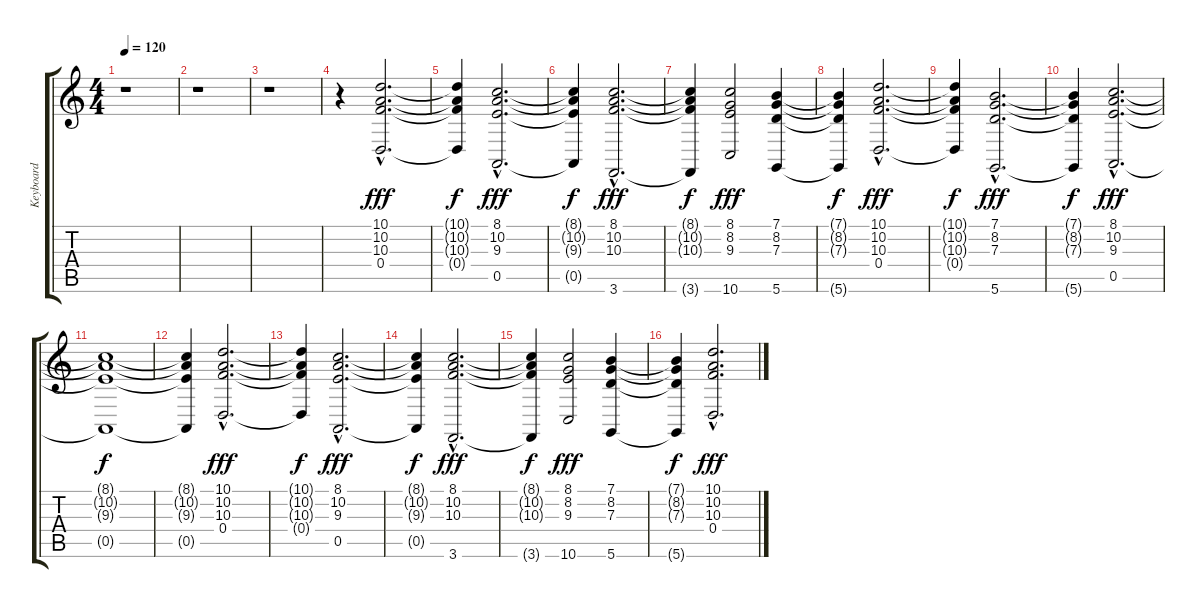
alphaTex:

\track ("Keyboard" "Keyboard") {instrument pad2warm}
\staff {score tabs}
\tuning (E4 B3 G3 D3 A2 D2) {hide}
\ts (4 4)
\tempo 120
\clef g2
\ks c
r.1{dy fff} |
r.1 |
r.1 |
r.4 (10.1{hac} 10.2{hac} 10.3{hac} 0.4{hac}).2{d} |
(10.1{t} 10.2{t} 10.3{t} 0.4{t}).4{dy f} (8.1{hac} 10.2{hac} 9.3{hac} 0.5{hac}).2{d dy fff} |
(8.1{t} 10.2{t} 9.3{t} 0.5{t}).4{dy f} (8.1{hac} 10.2{hac} 10.3{hac} 3.6{hac}).2{d dy fff} |
(8.1{t} 10.2{t} 10.3{t} 3.6{t}).4{dy f} (8.1 8.2 9.3 10.6).2{dy fff} (7.1 8.2 7.3 5.6).4 |
(7.1{t} 8.2{t} 7.3{t} 5.6{t}).4{dy f} (10.1{hac} 10.2{hac} 10.3{hac} 0.4{hac}).2{d dy fff} |
(10.1{t} 10.2{t} 10.3{t} 0.4{t}).4{dy f} (7.1{hac} 8.2{hac} 7.3{hac} 5.6{hac}).2{d dy fff} |
(7.1{t} 8.2{t} 7.3{t} 5.6{t}).4{dy f} (8.1{hac} 10.2{hac} 9.3{hac} 0.5{hac}).2{d dy fff} |
(8.1{t} 10.2{t} 9.3{t} 0.5{t}).1{dy f} |
(8.1{t} 10.2{t} 9.3{t} 0.5{t}).4 (10.1{hac} 10.2{hac} 10.3{hac} 0.4{hac}).2{d dy fff} |
(10.1{t} 10.2{t} 10.3{t} 0.4{t}).4{dy f} (8.1{hac} 10.2{hac} 9.3{hac} 0.5{hac}).2{d dy fff} |
(8.1{t} 10.2{t} 9.3{t} 0.5{t}).4{dy f} (8.1{hac} 10.2{hac} 10.3{hac} 3.6{hac}).2{d dy fff} |
(8.1{t} 10.2{t} 10.3{t} 3.6{t}).4{dy f} (8.1 8.2 9.3 10.6).2{dy fff} (7.1 8.2 7.3 5.6).4 |
(7.1{t} 8.2{t} 7.3{t} 5.6{t}).4{dy f} (10.1{hac} 10.2{hac} 10.3{hac} 0.4{hac}).2{d dy fff}
